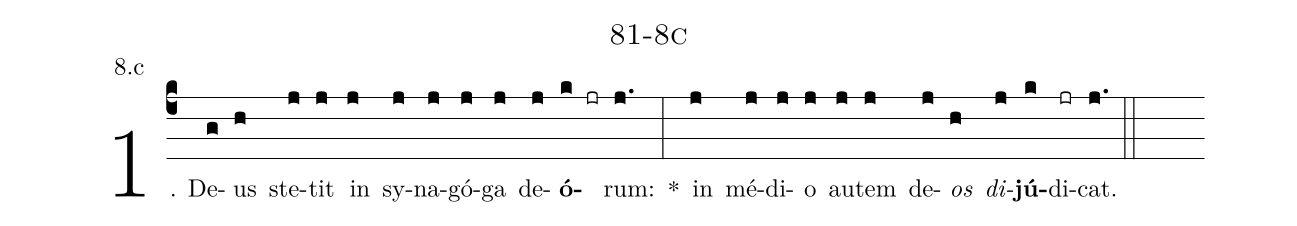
name: 81-8c;
annotation: 8.c;
%%
(c4)1. De(g)us(h) ste(j)tit(j) in(j) sy(j)na(j)gó(j)ga(j) de(j)<b>ó</b>(k jr)rum:(j.) *(:) in(j) mé(j)di(j)o(j) au(j)tem(j) de(j)<i>os</i>(h) <i>di</i>(j)<b>jú</b>(k)di(jr)cat.(j.) (::)
